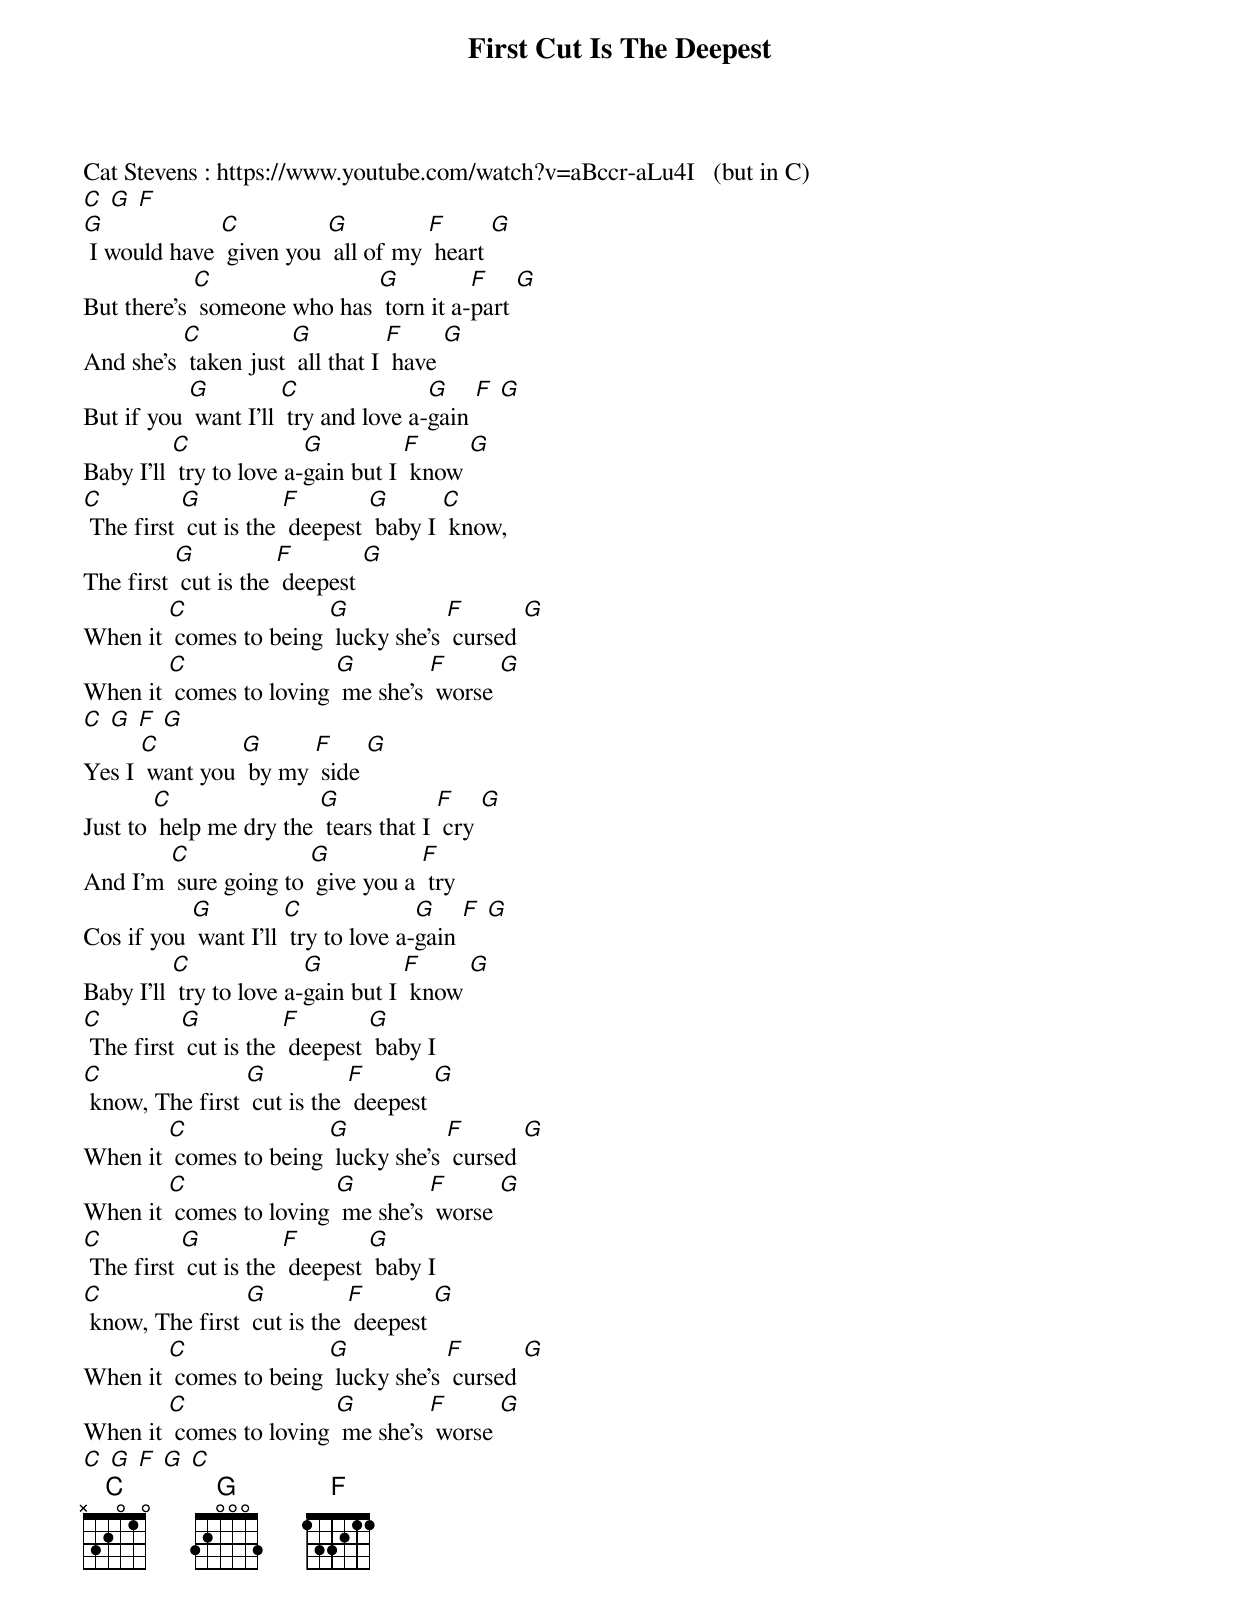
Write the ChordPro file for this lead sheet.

{t: First Cut Is The Deepest }
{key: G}
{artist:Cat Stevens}
Cat Stevens : https://www.youtube.com/watch?v=aBccr-aLu4I   (but in C)
{c: }
[C] [G] [F]
{c: }
[G] I would have [C] given you [G] all of my [F] heart [G]
But there’s [C] someone who has [G] torn it a-[F]part [G]
And she’s [C] taken just [G] all that I [F] have [G]
But if you [G] want I'll [C] try and love a-[G]gain [F] [G]
Baby I'll [C] try to love a-[G]gain but I [F] know [G]
{c: }
[C] The first [G] cut is the [F] deepest [G] baby I [C] know,
The first [G] cut is the [F] deepest [G]
When it [C] comes to being [G] lucky she's [F] cursed [G]
When it [C] comes to loving [G] me she’s [F] worse [G]
{c: }
[C] [G] [F] [G]
{c: }
Yes I [C] want you [G] by my [F] side [G]
Just to [C] help me dry the [G] tears that I [F] cry [G]
And I'm [C] sure going to [G] give you a [F] try
Cos if you [G] want I'll [C] try to love a-[G]gain [F] [G]
Baby I'll [C] try to love a-[G]gain but I [F] know [G]
{c: }
[C] The first [G] cut is the [F] deepest [G] baby I
[C] know, The first [G] cut is the [F] deepest [G]
When it [C] comes to being [G] lucky she's [F] cursed [G]
When it [C] comes to loving [G] me she’s [F] worse [G]
{c: }
[C] The first [G] cut is the [F] deepest [G] baby I
[C] know, The first [G] cut is the [F] deepest [G]
When it [C] comes to being [G] lucky she's [F] cursed [G]
When it [C] comes to loving [G] me she’s [F] worse [G]
{c: }
[C] [G] [F] [G] [C]
